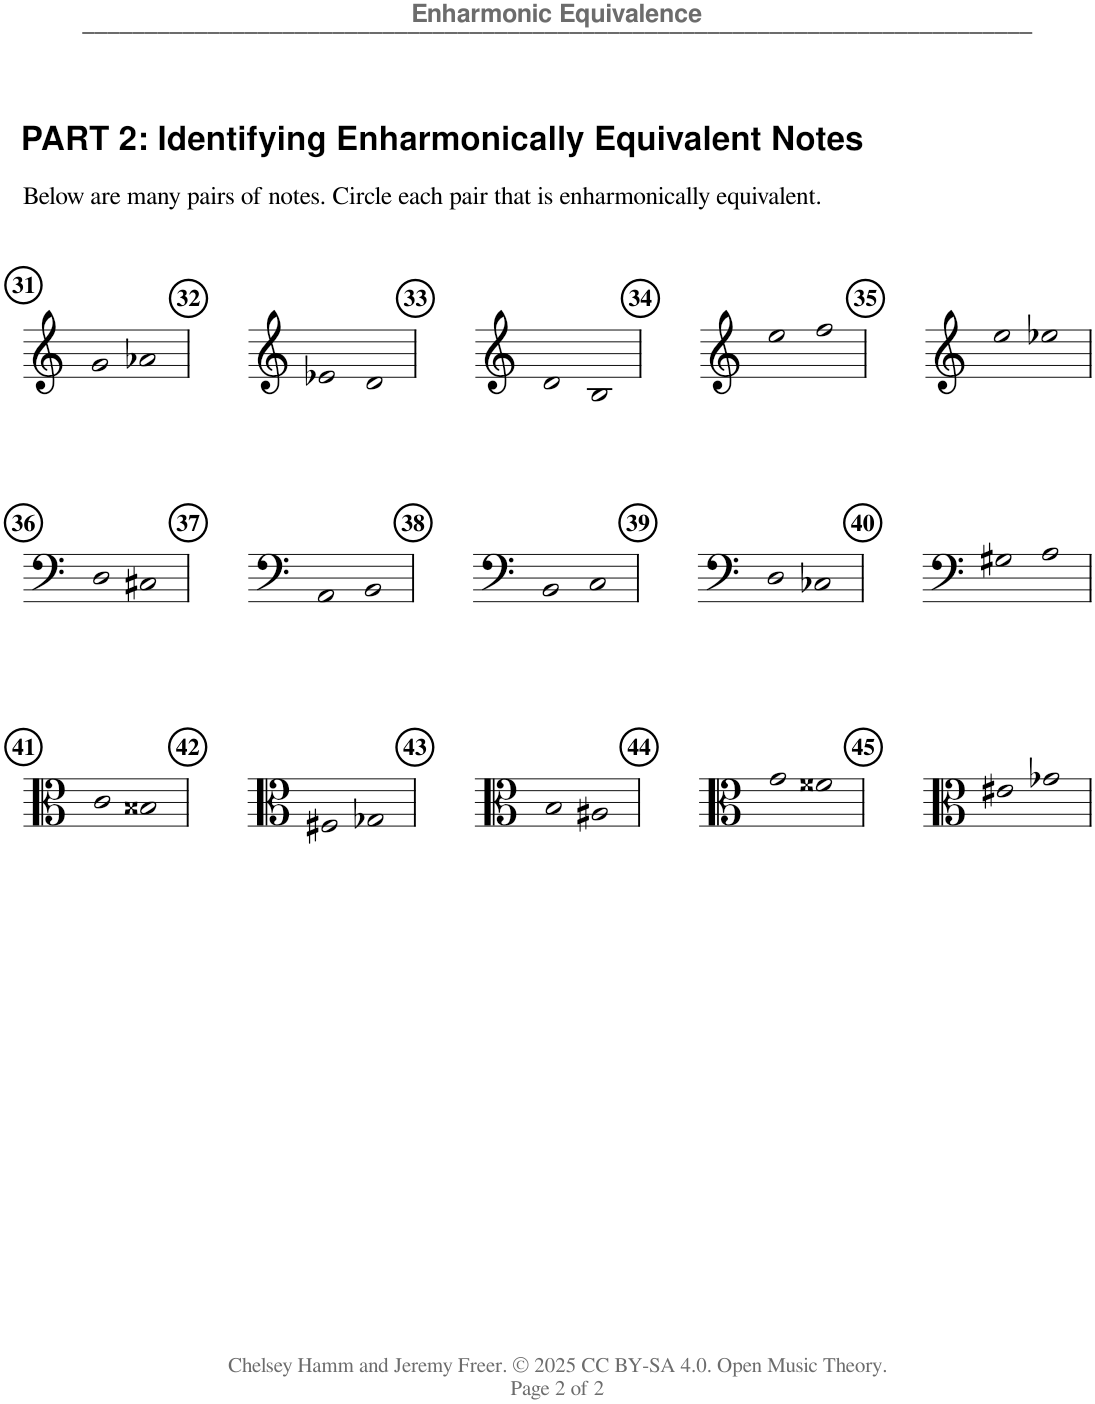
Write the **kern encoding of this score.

**kern
*part1
*staff1
*I"Piano
*I'Pno.
!!LO:PB:g=z
*clefG2
*k[]
*M4/4
=31
2g
2a-X
=32
2e-X
2d
=33
2d
2B
=34
2ee
2ff
=35
2ee
2ee-X
!!LO:LB:g=z
=36
*clefF4
2D
2C#X
=37
2AA
2BB
=38
2BB
2C
=39
2D
2C-X
=40
2G#X
2A
!!LO:LB:g=z
=41
*clefC3
2c
2B##X
=42
2F#X
2G-X
=43
2B
2A#X
=44
2g
2f##X
=45
2e#X
2g-X
=
*-
